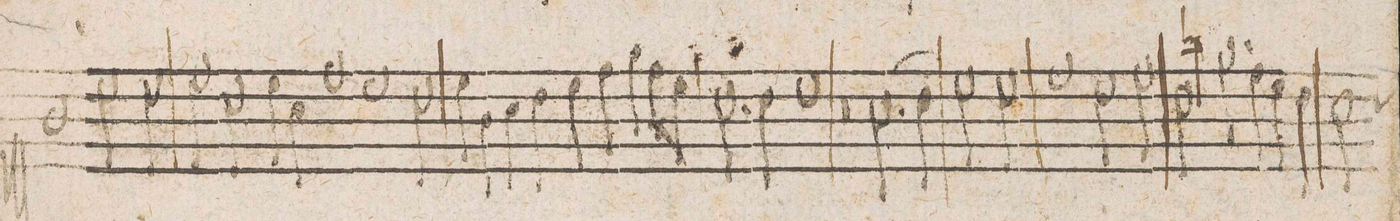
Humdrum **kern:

**kern	**text
*I"Canto.	*
*clefC1	*
*k[]	*
*met(C|)	*
*M2/1	*
1g	.
2cc\	.
2cc\	.
=104-	=104-
2dd\	.
2b\	.
4cc\	.
4a\	.
1dd\	.
=105-	=105-
1cc	.
2b\	.
=106-	=106-
4cc\	.
4g\	.
4a\	.
4b\	.
4cc\	.
4dd\	.
4ee\	.
8dd\L	.
8cc\J	.
=107-	=107-
2.b\	.
4b\	.
1cc	.
=108-	=108-
0r	.
=109-	=109-
(2.a\	.
4b\)	.
2cc\	.
2cc\	.
=110-	=110-
1dd	.
2cc\	.
2dd\	.
=111-	=111-
2b\	.
2.een\	.
4dd\	.
4cc\	.
4b\	.
=112-	=112-
*custos:a	*
2a\	.
*-	*-
